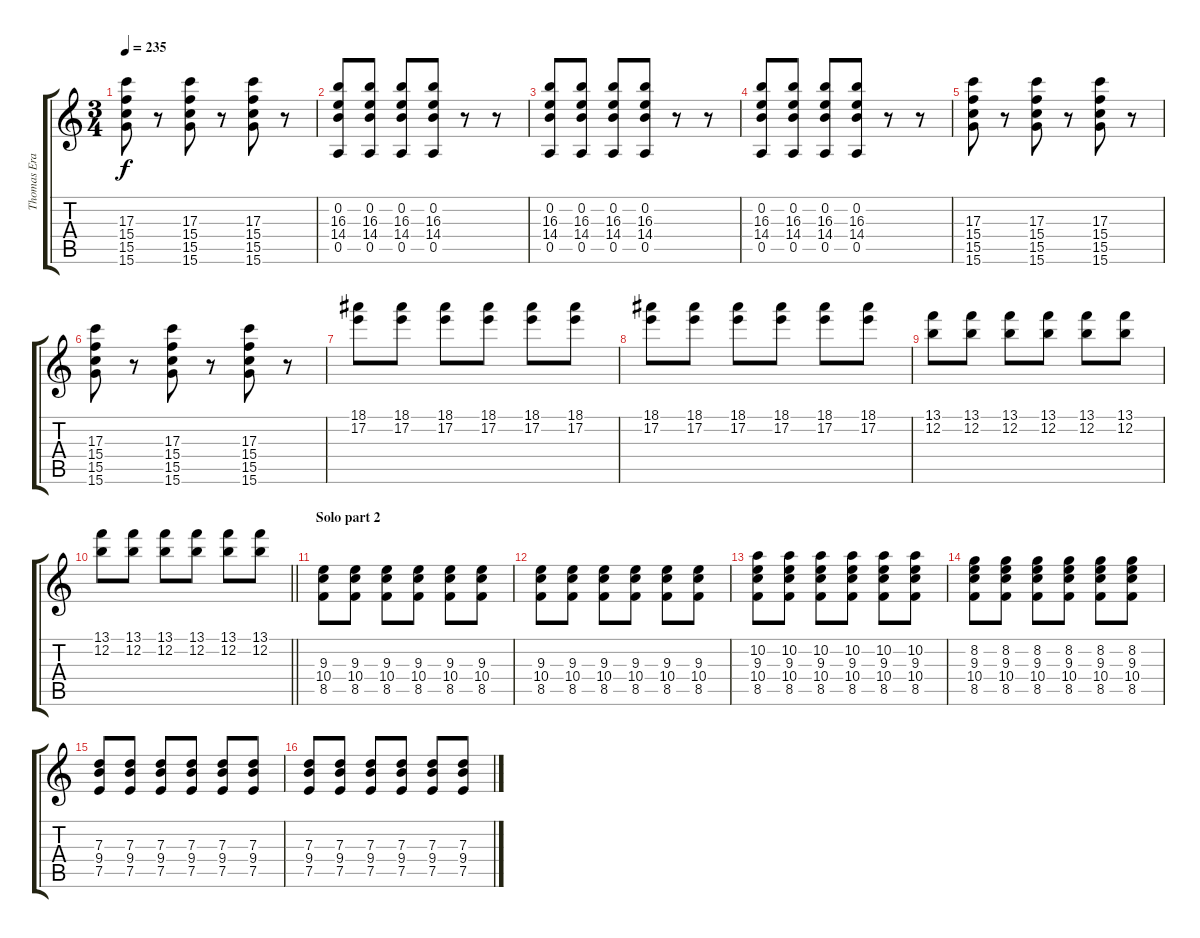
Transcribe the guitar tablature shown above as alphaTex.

\track ("Thomas Erak (Left)" "Thomas Era") {instrument overdrivenguitar}
\staff {score tabs}
\tuning (E4 B3 G3 D3 A2 E2) {hide}
\ts (3 4)
\tempo 235
\clef g2
\ks c
(17.3 15.4 15.5 15.6).8{dy f} r.8 (17.3 15.4 15.5 15.6).8 r.8 (17.3 15.4 15.5 15.6).8 r.8 |
(0.2 16.3 14.4 0.5).8 (0.2 16.3 14.4 0.5).8 (0.2 16.3 14.4 0.5).8 (0.2 16.3 14.4 0.5).8 r.8 r.8 |
(0.2 16.3 14.4 0.5).8 (0.2 16.3 14.4 0.5).8 (0.2 16.3 14.4 0.5).8 (0.2 16.3 14.4 0.5).8 r.8 r.8 |
(0.2 16.3 14.4 0.5).8 (0.2 16.3 14.4 0.5).8 (0.2 16.3 14.4 0.5).8 (0.2 16.3 14.4 0.5).8 r.8 r.8 |
(17.3 15.4 15.5 15.6).8 r.8 (17.3 15.4 15.5 15.6).8 r.8 (17.3 15.4 15.5 15.6).8 r.8 |
(17.3 15.4 15.5 15.6).8 r.8 (17.3 15.4 15.5 15.6).8 r.8 (17.3 15.4 15.5 15.6).8 r.8 |
(18.1 17.2).8 (18.1 17.2).8 (18.1 17.2).8 (18.1 17.2).8 (18.1 17.2).8 (18.1 17.2).8 |
(18.1 17.2).8 (18.1 17.2).8 (18.1 17.2).8 (18.1 17.2).8 (18.1 17.2).8 (18.1 17.2).8 |
(13.1 12.2).8 (13.1 12.2).8 (13.1 12.2).8 (13.1 12.2).8 (13.1 12.2).8 (13.1 12.2).8 |
\barLineRight lightlight
(13.1 12.2).8 (13.1 12.2).8 (13.1 12.2).8 (13.1 12.2).8 (13.1 12.2).8 (13.1 12.2).8 |
\section ("" "Solo part 2")
(9.3 10.4 8.5).8 (9.3 10.4 8.5).8 (9.3 10.4 8.5).8 (9.3 10.4 8.5).8 (9.3 10.4 8.5).8 (9.3 10.4 8.5).8 |
(9.3 10.4 8.5).8 (9.3 10.4 8.5).8 (9.3 10.4 8.5).8 (9.3 10.4 8.5).8 (9.3 10.4 8.5).8 (9.3 10.4 8.5).8 |
(10.2 9.3 10.4 8.5).8 (10.2 9.3 10.4 8.5).8 (10.2 9.3 10.4 8.5).8 (10.2 9.3 10.4 8.5).8 (10.2 9.3 10.4 8.5).8 (10.2 9.3 10.4 8.5).8 |
(8.2 9.3 10.4 8.5).8 (8.2 9.3 10.4 8.5).8 (8.2 9.3 10.4 8.5).8 (8.2 9.3 10.4 8.5).8 (8.2 9.3 10.4 8.5).8 (8.2 9.3 10.4 8.5).8 |
(7.3 9.4 7.5).8 (7.3 9.4 7.5).8 (7.3 9.4 7.5).8 (7.3 9.4 7.5).8 (7.3 9.4 7.5).8 (7.3 9.4 7.5).8 |
(7.3 9.4 7.5).8 (7.3 9.4 7.5).8 (7.3 9.4 7.5).8 (7.3 9.4 7.5).8 (7.3 9.4 7.5).8 (7.3 9.4 7.5).8
